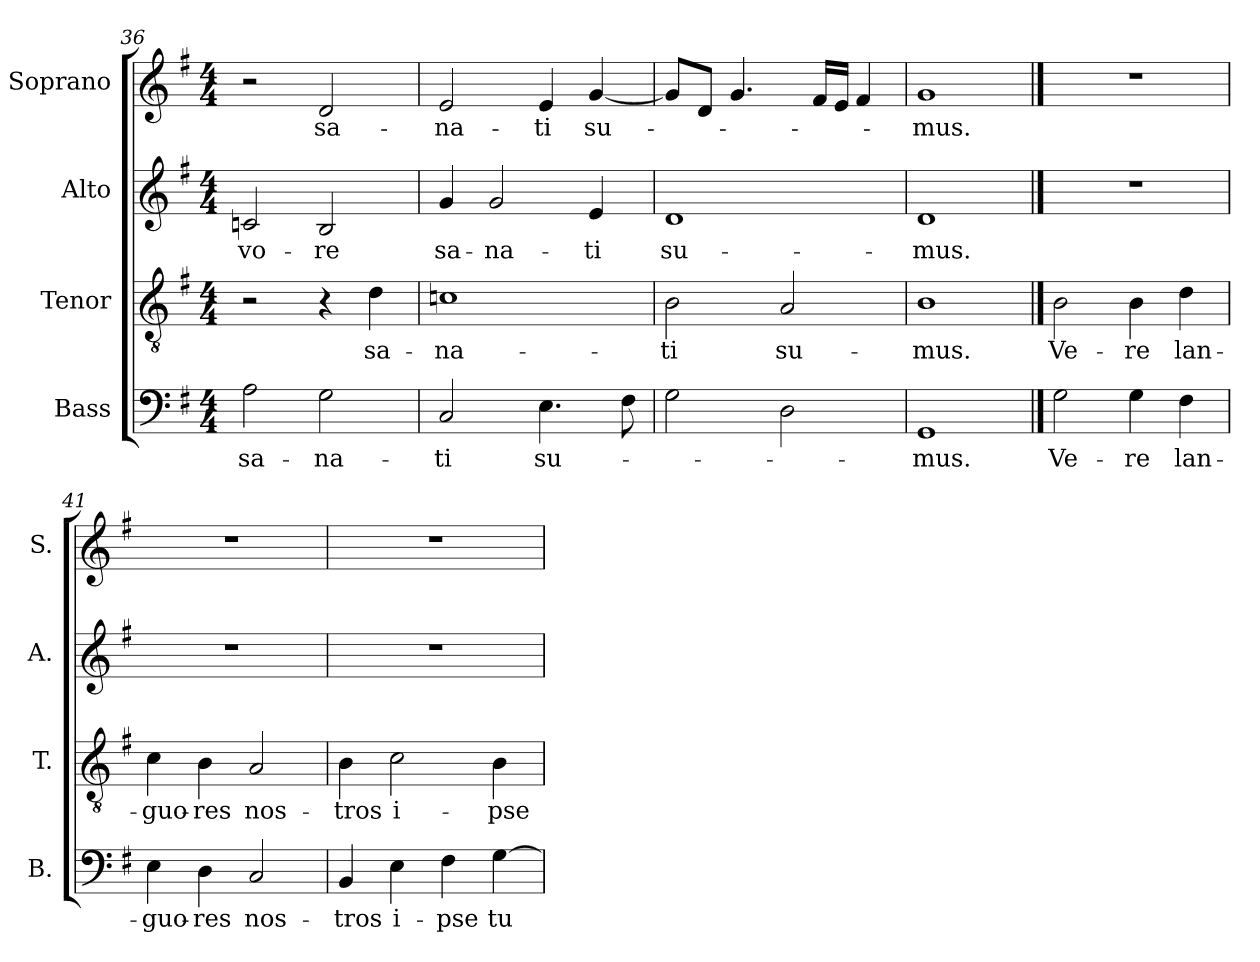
**kern	**text	**kern	**text	**kern	**text	**kern	**text
*part4	*part4	*part3	*part3	*part2	*part2	*part1	*part1
*staff4	*staff4	*staff3	*staff3	*staff2	*staff2	*staff1	*staff1
*I"Bass	*	*I"Tenor	*	*I"Alto	*	*I"Soprano	*
*I'B.	*	*I'T.	*	*I'A.	*	*I'S.	*
*clefF4	*	*clefGv2	*	*clefG2	*	*clefG2	*
*	*	*ITrd7c12	*	*	*	*	*
*k[f#]	*	*k[f#]	*	*k[f#]	*	*k[f#]	*
*G:	*	*G:	*	*G:	*	*G:	*
*M4/4	*	*M4/4	*	*M4/4	*	*M4/4	*
=36	=36	=36	=36	=36	=36	=36	=36
!	!LO:LY:b:color=#000000	!	!	!	!	!	!
!	!	!	!	!	!LO:LY:b:color=#000000	!	!
2Ai\	sa-	2r	.	2cni/	-vo-	2r	.
!	!LO:LY:b:color=#000000	!	!	!	!	!	!
!	!	!	!	!	!LO:LY:b:color=#000000	!	!
!	!	!	!	!	!	!	!LO:LY:b:color=#000000
2Gi\	-na-	4r	.	2Bi/	-re	2di/	sa-
!	!	!	!LO:LY:b:color=#000000	!	!	!	!
.	.	4Di\	sa-	.	.	.	.
=37	=37	=37	=37	=37	=37	=37	=37
!	!LO:LY:b:color=#000000	!	!	!	!	!	!
!	!	!	!LO:LY:b:color=#000000	!	!	!	!
!	!	!	!	!	!LO:LY:b:color=#000000	!	!
!	!	!	!	!	!	!	!LO:LY:b:color=#000000
2Ci/	-ti	1Cni	-na-	4gi/	sa-	2ei/	-na-
!	!	!	!	!	!LO:LY:b:color=#000000	!	!
.	.	.	.	2gi/	-na-	.	.
!	!LO:LY:b:color=#000000	!	!	!	!	!	!
!	!	!	!	!	!	!	!LO:LY:b:color=#000000
4.Ei\	su-	.	.	.	.	4ei/	-ti
!	!	!	!	!	!LO:LY:b:color=#000000	!	!
!	!	!	!	!	!	!	!LO:LY:b:color=#000000
.	.	.	.	4ei/	-ti	[4gi/	su-
8F#i\	.	.	.	.	.	.	.
=38	=38	=38	=38	=38	=38	=38	=38
!	!	!	!LO:LY:b:color=#000000	!	!	!	!
!	!	!	!	!	!LO:LY:b:color=#000000	!	!
2Gi\	.	2BBi\	-ti	1di	su-	8gi/L]	.
.	.	.	.	.	.	8di/J	.
.	.	.	.	.	.	4.gi/	.
!	!	!	!LO:LY:b:color=#000000	!	!	!	!
2Di\	.	2AAi/	su-	.	.	.	.
.	.	.	.	.	.	16f#i/LL	.
.	.	.	.	.	.	16ei/JJ	.
.	.	.	.	.	.	4f#i/	.
=39	=39	=39	=39	=39	=39	=39	=39
!	!LO:LY:b:color=#000000	!	!	!	!	!	!
!	!	!	!LO:LY:b:color=#000000	!	!	!	!
!	!	!	!	!	!LO:LY:b:color=#000000	!	!
!	!	!	!	!	!	!	!LO:LY:b:color=#000000
1GGi	-mus.	1BBi	-mus.	1di	-mus.	1gi	-mus.
==40	==40	==40	==40	==40	==40	==40	==40
!	!LO:LY:b:color=#000000	!	!	!	!	!	!
!	!	!	!LO:LY:b:color=#000000	!	!	!	!
2Gi\	Ve-	2BBi\	Ve-	1r	.	1r	.
!	!LO:LY:b:color=#000000	!	!	!	!	!	!
!	!	!	!LO:LY:b:color=#000000	!	!	!	!
4Gi\	-re	4BBi\	-re	.	.	.	.
!	!LO:LY:b:color=#000000	!	!	!	!	!	!
!	!	!	!LO:LY:b:color=#000000	!	!	!	!
4F#i\	lan-	4Di\	lan-	.	.	.	.
=41	=41	=41	=41	=41	=41	=41	=41
!	!LO:LY:b:color=#000000	!	!	!	!	!	!
!	!	!	!LO:LY:b:color=#000000	!	!	!	!
4Ei\	-guo-	4Ci\	-guo-	1r	.	1r	.
!	!LO:LY:b:color=#000000	!	!	!	!	!	!
!	!	!	!LO:LY:b:color=#000000	!	!	!	!
4Di\	-res	4BBi\	-res	.	.	.	.
!	!LO:LY:b:color=#000000	!	!	!	!	!	!
!	!	!	!LO:LY:b:color=#000000	!	!	!	!
2Ci/	nos-	2AAi/	nos-	.	.	.	.
=42	=42	=42	=42	=42	=42	=42	=42
!	!LO:LY:b:color=#000000	!	!	!	!	!	!
!	!	!	!LO:LY:b:color=#000000	!	!	!	!
4BBi/	-tros	4BBi\	-tros	1r	.	1r	.
!	!LO:LY:b:color=#000000	!	!	!	!	!	!
!	!	!	!LO:LY:b:color=#000000	!	!	!	!
4Ei\	i-	2Ci\	i-	.	.	.	.
!	!LO:LY:b:color=#000000	!	!	!	!	!	!
4F#i\	-pse	.	.	.	.	.	.
!	!LO:LY:b:color=#000000	!	!	!	!	!	!
!	!	!	!LO:LY:b:color=#000000	!	!	!	!
[4Gi\	tu-	4BBi\	-pse	.	.	.	.
=	=	=	=	=	=	=	=
*-	*-	*-	*-	*-	*-	*-	*-
